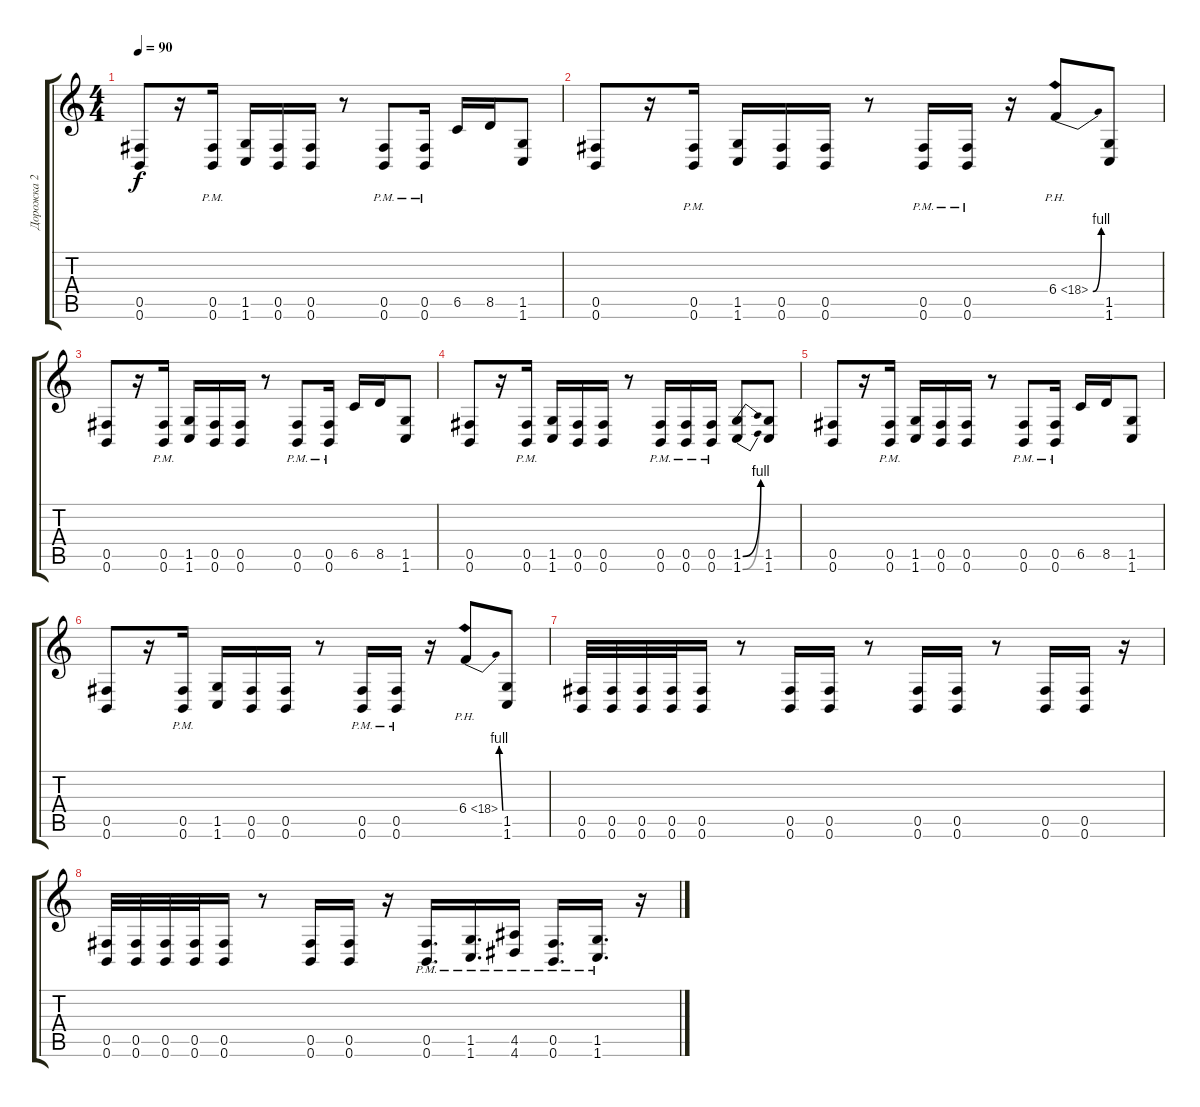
\track ("Дорожка 2" "Дорожка 2") {instrument distortionguitar}
\staff {score tabs}
\tuning (Db4 Ab3 E3 B2 Gb2 B1) {hide}
\ts (4 4)
\tempo 90
\clef g2
\ks c
(0.5 0.6).8{dy f} r.16 (0.5{pm} 0.6{pm}).16 (1.5 1.6).16 (0.5 0.6).16 (0.5 0.6).16 r.8 (0.5{pm} 0.6).8 (0.5{pm} 0.6{pm}).16 6.5.16 8.5.16 (1.5 1.6).8 |
(0.5 0.6).8 r.16 (0.5{pm} 0.6{pm}).16 (1.5 1.6).16 (0.5 0.6).16 (0.5 0.6).16 r.8 (0.5{pm} 0.6).16 (0.5{pm} 0.6{pm}).16 r.16 6.4{be (bend 0 0 60 4) ph 12}.8 (1.5 1.6).8 |
(0.5 0.6).8 r.16 (0.5{pm} 0.6{pm}).16 (1.5 1.6).16 (0.5 0.6).16 (0.5 0.6).16 r.8 (0.5{pm} 0.6).8 (0.5{pm} 0.6{pm}).16 6.5.16 8.5.16 (1.5 1.6).8 |
(0.5 0.6).8 r.16 (0.5{pm} 0.6{pm}).16 (1.5 1.6).16 (0.5 0.6).16 (0.5 0.6).16 r.8 (0.5{pm} 0.6).16 (0.5{pm} 0.6{pm}).16 (0.5{pm} 0.6{pm}).16 (1.5{be (bend 0 0 60 4)} 1.6{be (bend 0 0 60 4)}).8 (1.5 1.6).8 |
(0.5 0.6).8 r.16 (0.5{pm} 0.6{pm}).16 (1.5 1.6).16 (0.5 0.6).16 (0.5 0.6).16 r.8 (0.5{pm} 0.6).8 (0.5{pm} 0.6{pm}).16 6.5.16 8.5.16 (1.5 1.6).8 |
(0.5 0.6).8 r.16 (0.5{pm} 0.6{pm}).16 (1.5 1.6).16 (0.5 0.6).16 (0.5 0.6).16 r.8 (0.5{pm} 0.6).16 (0.5{pm} 0.6{pm}).16 r.16 6.4{be (bend 0 0 60 4) ph 12}.8 (1.5 1.6).8 |
(0.5 0.6).32 (0.5 0.6).32 (0.5 0.6).32 (0.5 0.6).32 (0.5 0.6).16 r.8 (0.5 0.6).16 (0.5 0.6).16 r.8 (0.5 0.6).16 (0.5 0.6).16 r.8 (0.5 0.6).16 (0.5 0.6).16 r.16 |
(0.5 0.6).32 (0.5 0.6).32 (0.5 0.6).32 (0.5 0.6).32 (0.5 0.6).16 r.8 (0.5 0.6).16 (0.5 0.6).16 r.16 (0.5{pm} 0.6{pm}).16{d} (1.5{pm} 1.6{pm}).16{d} (4.5{pm} 4.6{pm}).16 (0.5{pm} 0.6{pm}).16{d} (1.5{pm} 1.6{pm}).16{d} r.16
